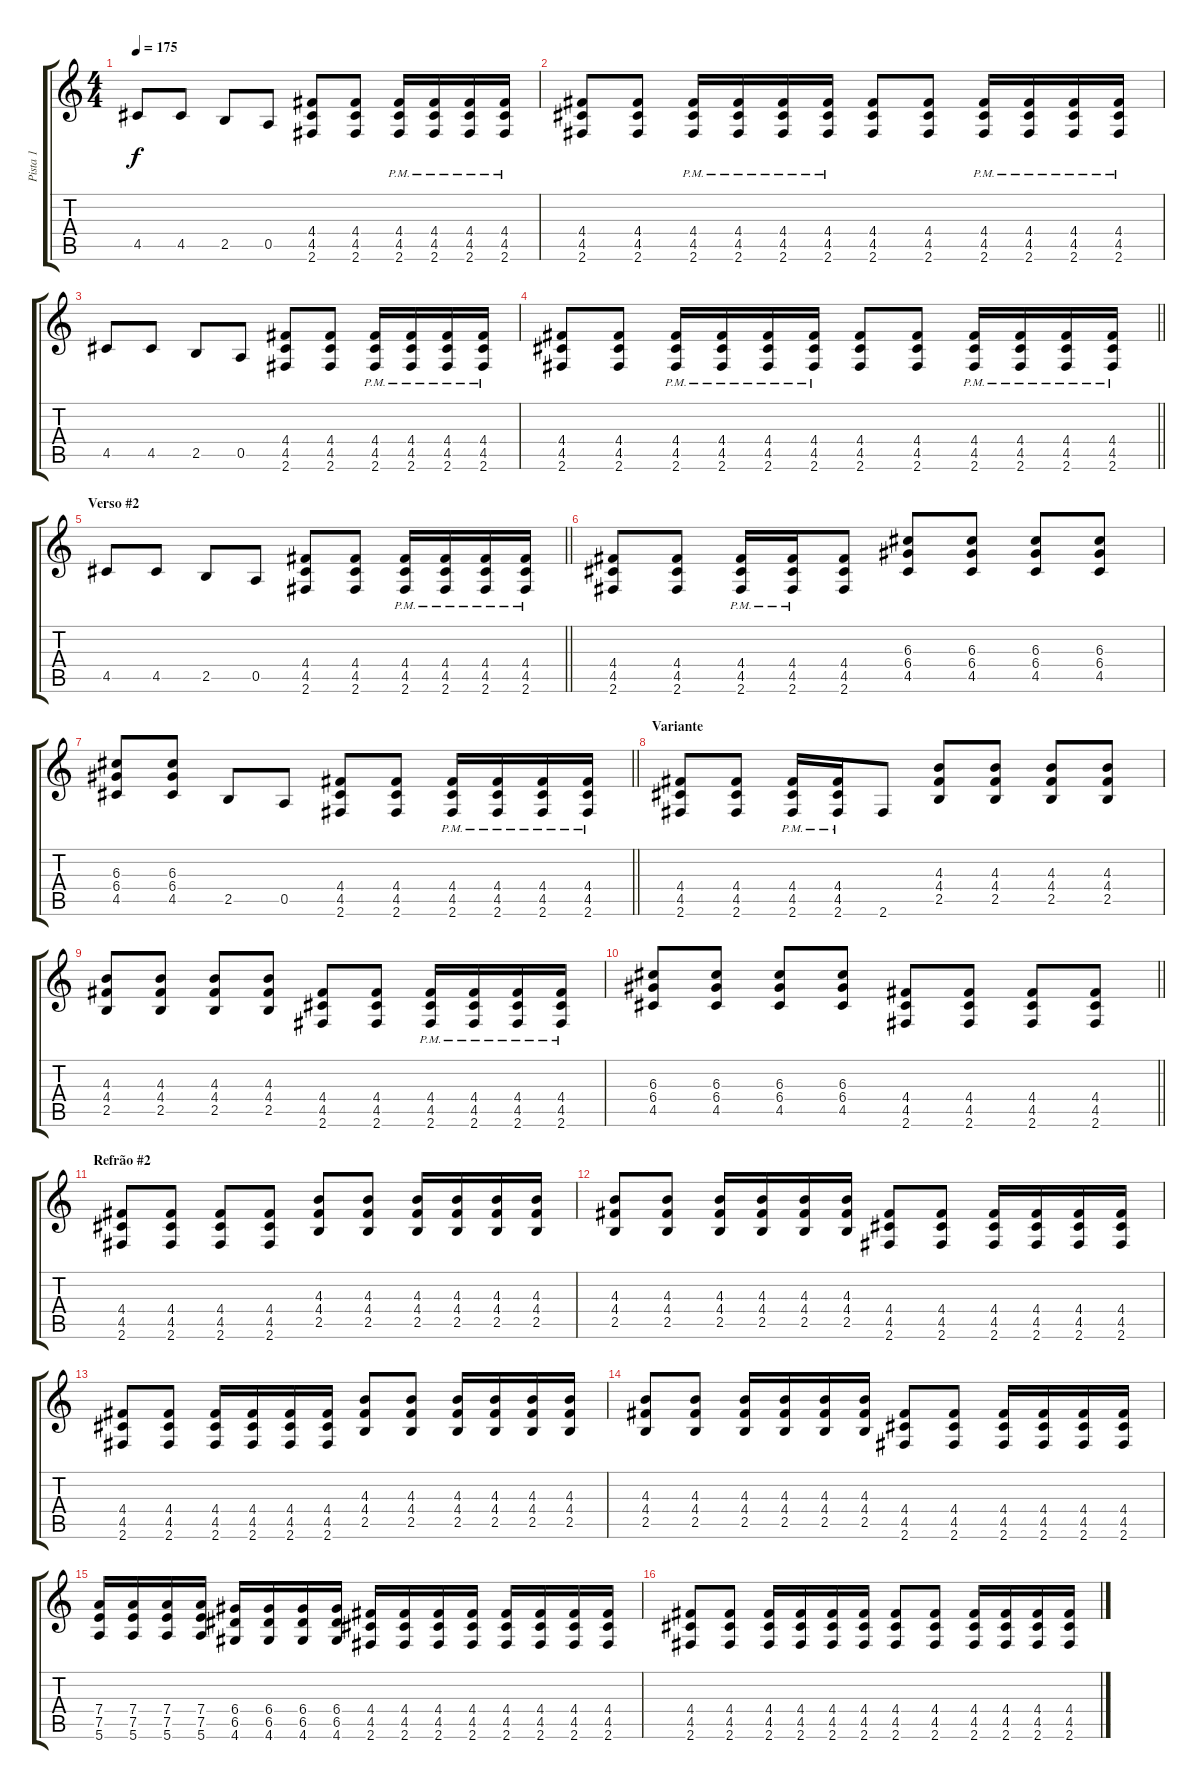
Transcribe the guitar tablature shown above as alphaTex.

\track ("Pista 1" "Pista 1") {instrument distortionguitar}
\staff {score tabs}
\tuning (E4 B3 G3 D3 A2 E2) {hide}
\ts (4 4)
\tempo 175
\clef g2
\ks c
4.5.8{dy f} 4.5.8 2.5.8 0.5.8 (4.4 4.5 2.6).8 (4.4 4.5 2.6).8 (4.4{pm} 4.5{pm} 2.6{pm}).16 (4.4{pm} 4.5{pm} 2.6{pm}).16 (4.4{pm} 4.5{pm} 2.6{pm}).16 (4.4{pm} 4.5{pm} 2.6{pm}).16 |
(4.4 4.5 2.6).8 (4.4 4.5 2.6).8 (4.4{pm} 4.5{pm} 2.6{pm}).16 (4.4{pm} 4.5{pm} 2.6{pm}).16 (4.4{pm} 4.5{pm} 2.6{pm}).16 (4.4{pm} 4.5{pm} 2.6{pm}).16 (4.4 4.5 2.6).8 (4.4 4.5 2.6).8 (4.4{pm} 4.5{pm} 2.6{pm}).16 (4.4{pm} 4.5{pm} 2.6{pm}).16 (4.4{pm} 4.5{pm} 2.6{pm}).16 (4.4{pm} 4.5{pm} 2.6{pm}).16 |
4.5.8 4.5.8 2.5.8 0.5.8 (4.4 4.5 2.6).8 (4.4 4.5 2.6).8 (4.4{pm} 4.5{pm} 2.6{pm}).16 (4.4{pm} 4.5{pm} 2.6{pm}).16 (4.4{pm} 4.5{pm} 2.6{pm}).16 (4.4{pm} 4.5{pm} 2.6{pm}).16 |
\barLineRight lightlight
(4.4 4.5 2.6).8 (4.4 4.5 2.6).8 (4.4{pm} 4.5{pm} 2.6{pm}).16 (4.4{pm} 4.5{pm} 2.6{pm}).16 (4.4{pm} 4.5{pm} 2.6{pm}).16 (4.4{pm} 4.5{pm} 2.6{pm}).16 (4.4 4.5 2.6).8 (4.4 4.5 2.6).8 (4.4{pm} 4.5{pm} 2.6{pm}).16 (4.4{pm} 4.5{pm} 2.6{pm}).16 (4.4{pm} 4.5{pm} 2.6{pm}).16 (4.4{pm} 4.5{pm} 2.6{pm}).16 |
\section ("" "Verso #2")
\barLineRight lightlight
4.5.8 4.5.8 2.5.8 0.5.8 (4.4 4.5 2.6).8 (4.4 4.5 2.6).8 (4.4{pm} 4.5{pm} 2.6{pm}).16 (4.4{pm} 4.5{pm} 2.6{pm}).16 (4.4{pm} 4.5{pm} 2.6{pm}).16 (4.4{pm} 4.5{pm} 2.6{pm}).16 |
(4.4 4.5 2.6).8 (4.4 4.5 2.6).8 (4.4{pm} 4.5{pm} 2.6{pm}).16 (4.4{pm} 4.5{pm} 2.6{pm}).16 (4.4 4.5 2.6).8 (6.3 6.4 4.5).8 (6.3 6.4 4.5).8 (6.3 6.4 4.5).8 (6.3 6.4 4.5).8 |
\barLineRight lightlight
(6.3 6.4 4.5).8 (6.3 6.4 4.5).8 2.5.8 0.5.8 (4.4 4.5 2.6).8 (4.4 4.5 2.6).8 (4.4{pm} 4.5{pm} 2.6{pm}).16 (4.4{pm} 4.5{pm} 2.6{pm}).16 (4.4{pm} 4.5{pm} 2.6{pm}).16 (4.4{pm} 4.5{pm} 2.6{pm}).16 |
\section ("" "Variante")
(4.4 4.5 2.6).8 (4.4 4.5 2.6).8 (4.4{pm} 4.5{pm} 2.6{pm}).16 (4.4{pm} 4.5{pm} 2.6{pm}).16 2.6.8 (4.3 4.4 2.5).8 (4.3 4.4 2.5).8 (4.3 4.4 2.5).8 (4.3 4.4 2.5).8 |
(4.3 4.4 2.5).8 (4.3 4.4 2.5).8 (4.3 4.4 2.5).8 (4.3 4.4 2.5).8 (4.4 4.5 2.6).8 (4.4 4.5 2.6).8 (4.4{pm} 4.5{pm} 2.6{pm}).16 (4.4{pm} 4.5{pm} 2.6{pm}).16 (4.4{pm} 4.5{pm} 2.6{pm}).16 (4.4{pm} 4.5{pm} 2.6{pm}).16 |
\barLineRight lightlight
(6.3 6.4 4.5).8 (6.3 6.4 4.5).8 (6.3 6.4 4.5).8 (6.3 6.4 4.5).8 (4.4 4.5 2.6).8 (4.4 4.5 2.6).8 (4.4 4.5 2.6).8 (4.4 4.5 2.6).8 |
\section ("" "Refrão #2")
(4.4 4.5 2.6).8 (4.4 4.5 2.6).8 (4.4 4.5 2.6).8 (4.4 4.5 2.6).8 (4.3 4.4 2.5).8 (4.3 4.4 2.5).8 (4.3 4.4 2.5).16 (4.3 4.4 2.5).16 (4.3 4.4 2.5).16 (4.3 4.4 2.5).16 |
(4.3 4.4 2.5).8 (4.3 4.4 2.5).8 (4.3 4.4 2.5).16 (4.3 4.4 2.5).16 (4.3 4.4 2.5).16 (4.3 4.4 2.5).16 (4.4 4.5 2.6).8 (4.4 4.5 2.6).8 (4.4 4.5 2.6).16 (4.4 4.5 2.6).16 (4.4 4.5 2.6).16 (4.4 4.5 2.6).16 |
(4.4 4.5 2.6).8 (4.4 4.5 2.6).8 (4.4 4.5 2.6).16 (4.4 4.5 2.6).16 (4.4 4.5 2.6).16 (4.4 4.5 2.6).16 (4.3 4.4 2.5).8 (4.3 4.4 2.5).8 (4.3 4.4 2.5).16 (4.3 4.4 2.5).16 (4.3 4.4 2.5).16 (4.3 4.4 2.5).16 |
(4.3 4.4 2.5).8 (4.3 4.4 2.5).8 (4.3 4.4 2.5).16 (4.3 4.4 2.5).16 (4.3 4.4 2.5).16 (4.3 4.4 2.5).16 (4.4 4.5 2.6).8 (4.4 4.5 2.6).8 (4.4 4.5 2.6).16 (4.4 4.5 2.6).16 (4.4 4.5 2.6).16 (4.4 4.5 2.6).16 |
(7.4 7.5 5.6).16 (7.4 7.5 5.6).16 (7.4 7.5 5.6).16 (7.4 7.5 5.6).16 (6.4 6.5 4.6).16 (6.4 6.5 4.6).16 (6.4 6.5 4.6).16 (6.4 6.5 4.6).16 (4.4 4.5 2.6).16 (4.4 4.5 2.6).16 (4.4 4.5 2.6).16 (4.4 4.5 2.6).16 (4.4 4.5 2.6).16 (4.4 4.5 2.6).16 (4.4 4.5 2.6).16 (4.4 4.5 2.6).16 |
(4.4 4.5 2.6).8 (4.4 4.5 2.6).8 (4.4 4.5 2.6).16 (4.4 4.5 2.6).16 (4.4 4.5 2.6).16 (4.4 4.5 2.6).16 (4.4 4.5 2.6).8 (4.4 4.5 2.6).8 (4.4 4.5 2.6).16 (4.4 4.5 2.6).16 (4.4 4.5 2.6).16 (4.4 4.5 2.6).16
